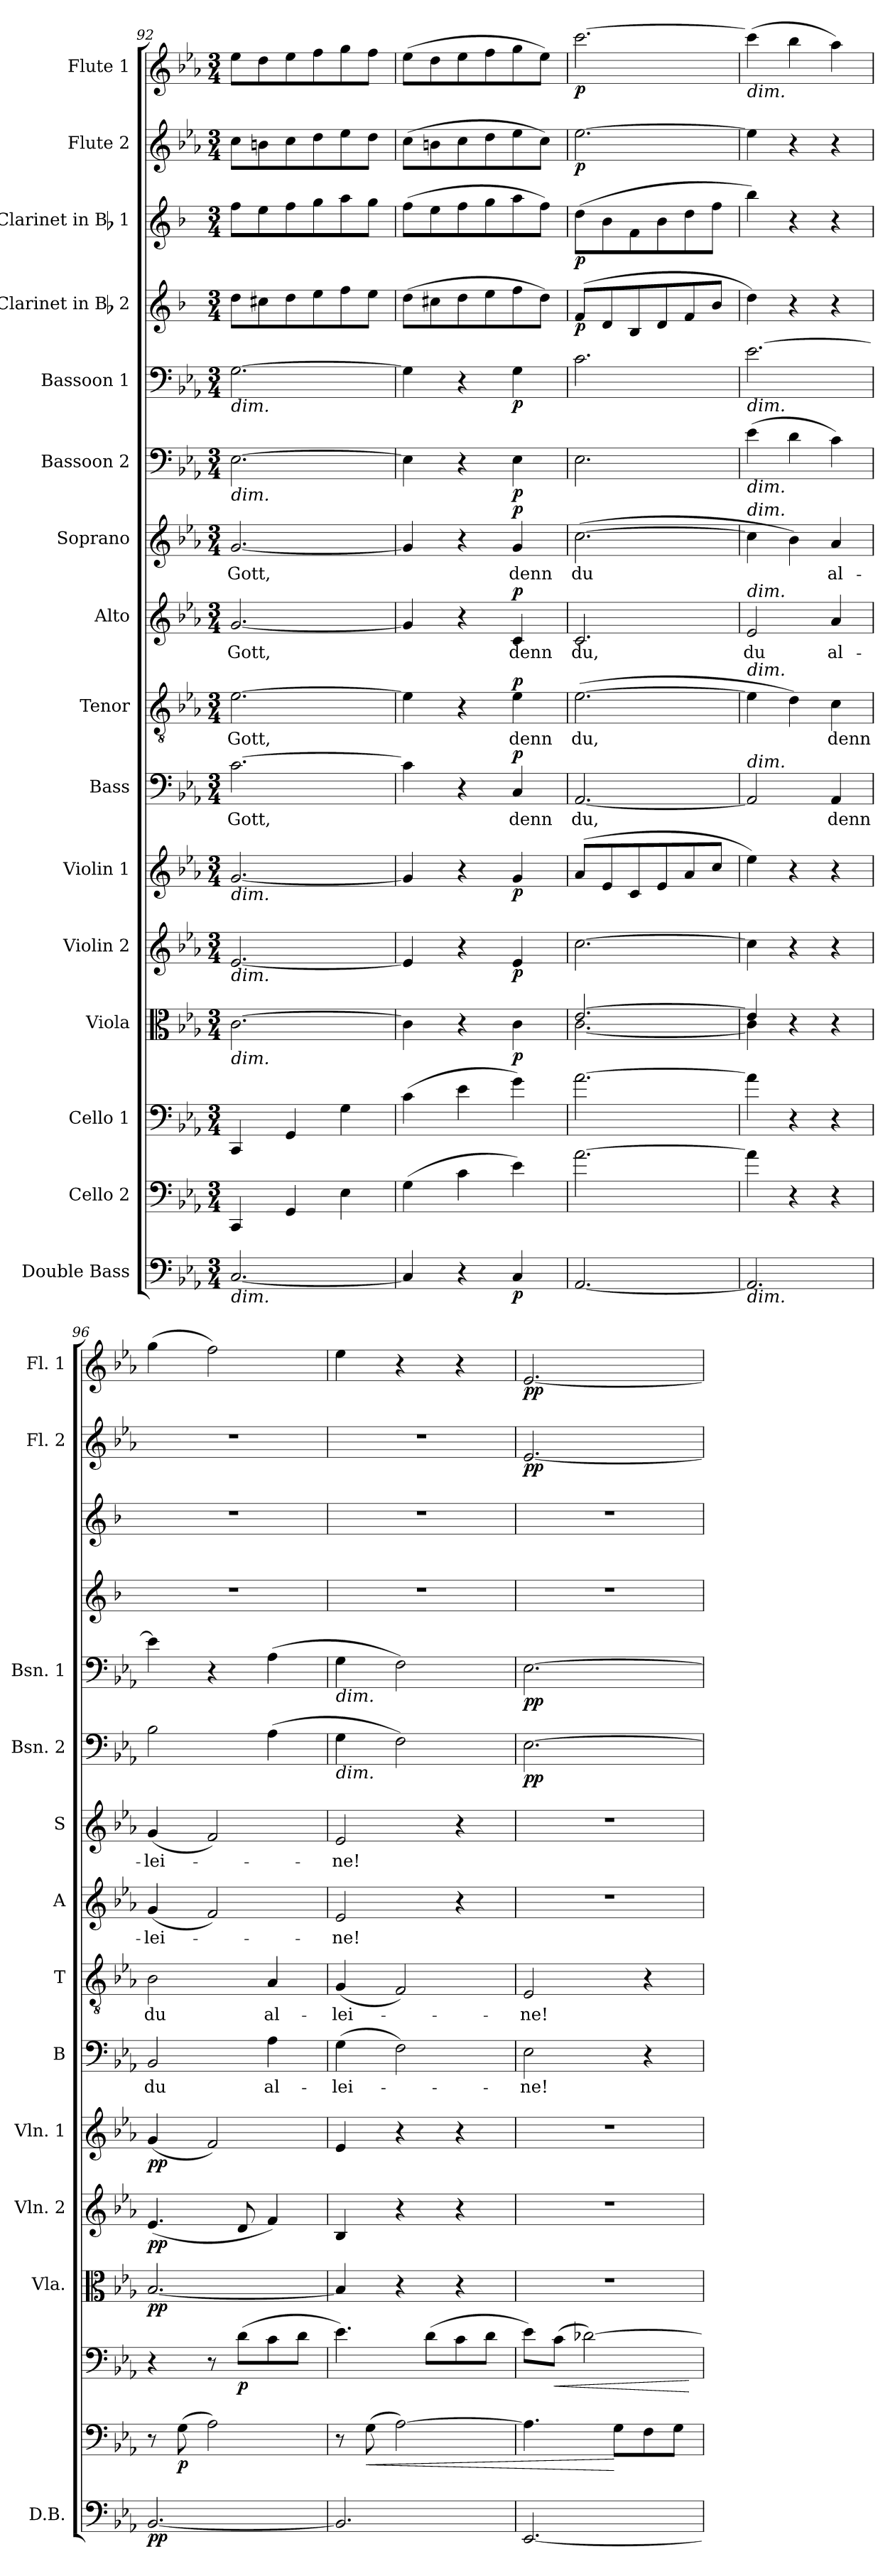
**kern	**dynam	**kern	**dynam	**kern	**dynam	**kern	**dynam	**kern	**dynam	**kern	**dynam	**kern	**text	**dynam	**kern	**text	**dynam	**kern	**text	**dynam	**kern	**text	**dynam	**kern	**dynam	**kern	**dynam	**kern	**dynam	**kern	**dynam	**kern	**dynam	**kern	**dynam
*part16	*part16	*part15	*part15	*part14	*part14	*part13	*part13	*part12	*part12	*part11	*part11	*part10	*part10	*part10	*part9	*part9	*part9	*part8	*part8	*part8	*part7	*part7	*part7	*part6	*part6	*part5	*part5	*part4	*part4	*part3	*part3	*part2	*part2	*part1	*part1
*staff16	*staff16	*staff15	*staff15	*staff14	*staff14	*staff13	*staff13	*staff12	*staff12	*staff11	*staff11	*staff10	*staff10	*staff10	*staff9	*staff9	*staff9	*staff8	*staff8	*staff8	*staff7	*staff7	*staff7	*staff6	*staff6	*staff5	*staff5	*staff4	*staff4	*staff3	*staff3	*staff2	*staff2	*staff1	*staff1
*I"Double Bass	*	*I"Cello 2	*	*I"Cello 1	*	*I"Viola	*	*I"Violin 2	*	*I"Violin 1	*	*I"Bass	*	*	*I"Tenor	*	*	*I"Alto	*	*	*I"Soprano	*	*	*I"Bassoon 2	*	*I"Bassoon 1	*	*I"Clarinet in Bb 2	*	*I"Clarinet in Bb 1	*	*I"Flute 2	*	*I"Flute 1	*
*I'D.B.	*	*	*	*	*	*I'Vla.	*	*I'Vln. 2	*	*I'Vln. 1	*	*I'B	*	*	*I'T	*	*	*I'A	*	*	*I'S	*	*	*I'Bsn. 2	*	*I'Bsn. 1	*	*	*	*	*	*I'Fl. 2	*	*I'Fl. 1	*
*clefF4	*	*clefF4	*	*clefF4	*	*clefC3	*	*clefG2	*	*clefG2	*	*clefF4	*	*	*clefGv2	*	*	*clefG2	*	*	*clefG2	*	*	*clefF4	*	*clefF4	*	*clefG2	*	*clefG2	*	*clefG2	*	*clefG2	*
*ITrd7c12	*	*	*	*	*	*	*	*	*	*	*	*	*	*	*	*	*	*	*	*	*	*	*	*	*	*	*	*ITrd1c2	*	*ITrd1c2	*	*	*	*	*
*k[b-e-a-]	*	*k[b-e-a-]	*	*k[b-e-a-]	*	*k[b-e-a-]	*	*k[b-e-a-]	*	*k[b-e-a-]	*	*k[b-e-a-]	*	*	*k[b-e-a-]	*	*	*k[b-e-a-]	*	*	*k[b-e-a-]	*	*	*k[b-e-a-]	*	*k[b-e-a-]	*	*k[b-e-a-]	*	*k[b-e-a-]	*	*k[b-e-a-]	*	*k[b-e-a-]	*
*E-:	*	*E-:	*	*E-:	*	*E-:	*	*E-:	*	*E-:	*	*E-:	*	*	*E-:	*	*	*E-:	*	*	*E-:	*	*	*E-:	*	*E-:	*	*E-:	*	*E-:	*	*E-:	*	*E-:	*
*M3/4	*	*M3/4	*	*M3/4	*	*M3/4	*	*M3/4	*	*M3/4	*	*M3/4	*	*	*M3/4	*	*	*M3/4	*	*	*M3/4	*	*	*M3/4	*	*M3/4	*	*M3/4	*	*M3/4	*	*M3/4	*	*M3/4	*
=92	=92	=92	=92	=92	=92	=92	=92	=92	=92	=92	=92	=92	=92	=92	=92	=92	=92	=92	=92	=92	=92	=92	=92	=92	=92	=92	=92	=92	=92	=92	=92	=92	=92	=92	=92
!	!	!	!	!	!	!	!	!	!	!	!	!	!	!	!	!	!	!	!	!	!	!	!	!	!	!LO:TX:b:i:t=dim.	!	!	!	!	!	!	!	!	!
!	!	!	!	!	!	!	!	!	!	!	!	!	!	!	!	!	!	!	!	!	!	!	!	!LO:TX:b:i:t=dim.	!	!	!	!	!	!	!	!	!	!	!
!	!	!	!	!	!	!	!	!	!	!LO:TX:b:i:t=dim.	!	!	!	!	!	!	!	!	!	!	!	!	!	!	!	!	!	!	!	!	!	!	!	!	!
!	!	!	!	!	!	!	!	!LO:TX:b:i:t=dim.	!	!	!	!	!	!	!	!	!	!	!	!	!	!	!	!	!	!	!	!	!	!	!	!	!	!	!
!	!	!	!	!	!	!LO:TX:b:i:t=dim.	!	!	!	!	!	!	!	!	!	!	!	!	!	!	!	!	!	!	!	!	!	!	!	!	!	!	!	!	!
!LO:TX:b:i:t=dim.	!	!	!	!	!	!	!	!	!	!	!	!	!	!	!	!	!	!	!	!	!	!	!	!	!	!	!	!	!	!	!	!	!	!	!
[2.CC/	.	4CC/	.	4CC/	.	[2.c\	.	[2.e-/	.	[2.g/	.	[2.c\	Gott,	.	[2.e-\	Gott,	.	[2.g/	Gott,	.	[2.g/	Gott,	.	[2.E-\	.	[2.G\	.	8cc\L	.	8ee-\L	.	8cc\L	.	8ee-\L	.
.	.	.	.	.	.	.	.	.	.	.	.	.	.	.	.	.	.	.	.	.	.	.	.	.	.	.	.	8bn\	.	8dd\	.	8bn\	.	8dd\	.
.	.	4GG/	.	4GG/	.	.	.	.	.	.	.	.	.	.	.	.	.	.	.	.	.	.	.	.	.	.	.	8cc\	.	8ee-\	.	8cc\	.	8ee-\	.
.	.	.	.	.	.	.	.	.	.	.	.	.	.	.	.	.	.	.	.	.	.	.	.	.	.	.	.	8dd\	.	8ff\	.	8dd\	.	8ff\	.
.	.	4E-\	.	4G\	.	.	.	.	.	.	.	.	.	.	.	.	.	.	.	.	.	.	.	.	.	.	.	8ee-\	.	8gg\	.	8ee-\	.	8gg\	.
.	.	.	.	.	.	.	.	.	.	.	.	.	.	.	.	.	.	.	.	.	.	.	.	.	.	.	.	8dd\J	.	8ff\J	.	8dd\J	.	8ff\J	.
=93	=93	=93	=93	=93	=93	=93	=93	=93	=93	=93	=93	=93	=93	=93	=93	=93	=93	=93	=93	=93	=93	=93	=93	=93	=93	=93	=93	=93	=93	=93	=93	=93	=93	=93	=93
4CC/]	.	(4G\	.	(4c\	.	4c\]	.	4e-/]	.	4g/]	.	4c\]	.	.	4e-\]	.	.	4g/]	.	.	4g/]	.	.	4E-\]	.	4G\]	.	(8cc\L	.	(8ee-\L	.	(8cc\L	.	(8ee-\L	.
.	.	.	.	.	.	.	.	.	.	.	.	.	.	.	.	.	.	.	.	.	.	.	.	.	.	.	.	8bn\	.	8dd\	.	8bn\	.	8dd\	.
4r	.	4c\	.	4e-\	.	4r	.	4r	.	4r	.	4r	.	.	4r	.	.	4r	.	.	4r	.	.	4r	.	4r	.	8cc\	.	8ee-\	.	8cc\	.	8ee-\	.
.	.	.	.	.	.	.	.	.	.	.	.	.	.	.	.	.	.	.	.	.	.	.	.	.	.	.	.	8dd\	.	8ff\	.	8dd\	.	8ff\	.
!	!LO:DY:b	!	!	!	!	!	!LO:DY:b	!	!LO:DY:b	!	!LO:DY:b	!	!	!LO:DY:a	!	!	!LO:DY:a	!	!	!LO:DY:a	!	!	!LO:DY:a	!	!LO:DY:b	!	!LO:DY:b	!	!	!	!	!	!	!	!
4CC/	p	4e-\)	.	4g\)	.	4c\	p	4e-/	p	4g/	p	4C/	denn	p	4e-\	denn	p	4c/	denn	p	4g/	denn	p	4E-\	p	4G\	p	8ee-\	.	8gg\	.	8ee-\	.	8gg\	.
.	.	.	.	.	.	.	.	.	.	.	.	.	.	.	.	.	.	.	.	.	.	.	.	.	.	.	.	8cc\J)	.	8ee-\J)	.	8cc\J)	.	8ee-\J)	.
=94	=94	=94	=94	=94	=94	=94	=94	=94	=94	=94	=94	=94	=94	=94	=94	=94	=94	=94	=94	=94	=94	=94	=94	=94	=94	=94	=94	=94	=94	=94	=94	=94	=94	=94	=94
*	*	*	*	*	*	*^	*	*	*	*	*	*	*	*	*	*	*	*	*	*	*	*	*	*	*	*	*	*	*	*	*	*	*	*	*
!	!	!	!	!	!	!	!	!	!	!	!	!	!	!	!	!	!	!	!	!	!	!	!	!	!	!	!	!	!	!LO:DY:b	!	!LO:DY:b	!	!LO:DY:b	!	!LO:DY:b
[2.AAA-/	.	[2.a-\	.	[2.a-\	.	[>2.e-/	[<2.c\	.	[2.cc\	.	(8a-/L	.	[2.AA-/	du,	.	([2.e-\	du,	.	2.c/	du,	.	([2.cc\	du	.	2.E-\	.	2.c\	.	(8e-/L	p	(8cc\L	p	[2.ee-\	p	[2.ccc\	p
.	.	.	.	.	.	.	.	.	.	.	8e-/	.	.	.	.	.	.	.	.	.	.	.	.	.	.	.	.	.	8c/	.	8a-\	.	.	.	.	.
.	.	.	.	.	.	.	.	.	.	.	8c/	.	.	.	.	.	.	.	.	.	.	.	.	.	.	.	.	.	8A-/	.	8e-\	.	.	.	.	.
.	.	.	.	.	.	.	.	.	.	.	8e-/	.	.	.	.	.	.	.	.	.	.	.	.	.	.	.	.	.	8c/	.	8a-\	.	.	.	.	.
.	.	.	.	.	.	.	.	.	.	.	8a-/	.	.	.	.	.	.	.	.	.	.	.	.	.	.	.	.	.	8e-/	.	8cc\	.	.	.	.	.
.	.	.	.	.	.	.	.	.	.	.	8cc/J	.	.	.	.	.	.	.	.	.	.	.	.	.	.	.	.	.	8a-/J	.	8ee-\J	.	.	.	.	.
=95	=95	=95	=95	=95	=95	=95	=95	=95	=95	=95	=95	=95	=95	=95	=95	=95	=95	=95	=95	=95	=95	=95	=95	=95	=95	=95	=95	=95	=95	=95	=95	=95	=95	=95	=95	=95
!	!	!	!	!	!	!	!	!	!	!	!	!	!	!	!	!	!	!	!	!	!	!	!	!	!	!	!	!	!	!	!	!	!	!	!LO:TX:b:i:t=dim.	!
!	!	!	!	!	!	!	!	!	!	!	!	!	!	!	!	!	!	!	!	!	!	!	!	!	!	!	!LO:TX:b:i:t=dim.	!	!	!	!	!	!	!	!	!
!	!	!	!	!	!	!	!	!	!	!	!	!	!	!	!	!	!	!	!	!	!	!	!	!	!LO:TX:b:i:t=dim.	!	!	!	!	!	!	!	!	!	!	!
!	!	!	!	!	!	!	!	!	!	!	!	!	!	!	!	!	!	!	!	!	!	!LO:TX:a:i:t=dim.	!	!	!	!	!	!	!	!	!	!	!	!	!	!
!	!	!	!	!	!	!	!	!	!	!	!	!	!	!	!	!	!	!	!LO:TX:a:i:t=dim.	!	!	!	!	!	!	!	!	!	!	!	!	!	!	!	!	!
!	!	!	!	!	!	!	!	!	!	!	!	!	!	!	!	!LO:TX:a:i:t=dim.	!	!	!	!	!	!	!	!	!	!	!	!	!	!	!	!	!	!	!	!
!	!	!	!	!	!	!	!	!	!	!	!	!	!LO:TX:a:i:t=dim.	!	!	!	!	!	!	!	!	!	!	!	!	!	!	!	!	!	!	!	!	!	!	!
!LO:TX:b:i:t=dim.	!	!	!	!	!	!	!	!	!	!	!	!	!	!	!	!	!	!	!	!	!	!	!	!	!	!	!	!	!	!	!	!	!	!	!	!
2.AAA-/]	.	4a-\]	.	4a-\]	.	4e-/]	4c\]	.	4cc\]	.	4ee-\)	.	2AA-/]	.	.	4e-\]	.	.	2e-/	du	.	4cc\]	.	.	(4e-\	.	[2.e-\	.	4cc\)	.	4aa-\)	.	4ee-\]	.	(4ccc\]	.
.	.	4r	.	4r	.	4r	4ryy	.	4r	.	4r	.	.	.	.	4d\)	.	.	.	.	.	4b-\)	.	.	4d\	.	.	.	4r	.	4r	.	4r	.	4bb-\	.
.	.	4r	.	4r	.	4r	4ryy	.	4r	.	4r	.	4AA-/	denn	.	4c\	denn	.	4a-/	al-	.	4a-/	al-	.	4c\)	.	.	.	4r	.	4r	.	4r	.	4aa-\)	.
=96	=96	=96	=96	=96	=96	=96	=96	=96	=96	=96	=96	=96	=96	=96	=96	=96	=96	=96	=96	=96	=96	=96	=96	=96	=96	=96	=96	=96	=96	=96	=96	=96	=96	=96	=96	=96
!	!LO:DY:b	!	!	!	!	!	!	!LO:DY:b	!	!LO:DY:b	!	!LO:DY:b	!	!	!	!	!	!	!	!	!	!	!	!	!	!	!	!	!	!	!	!	!	!	!	!
*	*	*	*	*	*	*v	*v	*	*	*	*	*	*	*	*	*	*	*	*	*	*	*	*	*	*	*	*	*	*	*	*	*	*	*	*	*
[2.BBB-/	pp	8r	.	4r	.	[2.B-/	pp	(4.e-/	pp	(4g/	pp	2BB-/	du	.	2B-\	du	.	(4g/	-lei-	.	(4g/	-lei-	.	2B-\	.	4e-\]	.	2.r	.	2.r	.	2.r	.	(4gg\	.
!	!	!	!LO:DY:b	!	!	!	!	!	!	!	!	!	!	!	!	!	!	!	!	!	!	!	!	!	!	!	!	!	!	!	!	!	!	!	!
.	.	(8G\	p	.	.	.	.	.	.	.	.	.	.	.	.	.	.	.	.	.	.	.	.	.	.	.	.	.	.	.	.	.	.	.	.
.	.	2A-\)	.	8r	.	.	.	.	.	2f/)	.	.	.	.	.	.	.	2f/)	.	.	2f/)	.	.	.	.	4r	.	.	.	.	.	.	.	2ff\)	.
!	!	!	!	!	!LO:DY:b	!	!	!	!	!	!	!	!	!	!	!	!	!	!	!	!	!	!	!	!	!	!	!	!	!	!	!	!	!	!
.	.	.	.	(8d\L	p	.	.	8d/	.	.	.	.	.	.	.	.	.	.	.	.	.	.	.	.	.	.	.	.	.	.	.	.	.	.	.
.	.	.	.	8c\	.	.	.	4f/)	.	.	.	4A-\	al-	.	4A-/	al-	.	.	.	.	.	.	.	(4A-\	.	(4A-\	.	.	.	.	.	.	.	.	.
.	.	.	.	8d\J	.	.	.	.	.	.	.	.	.	.	.	.	.	.	.	.	.	.	.	.	.	.	.	.	.	.	.	.	.	.	.
=97	=97	=97	=97	=97	=97	=97	=97	=97	=97	=97	=97	=97	=97	=97	=97	=97	=97	=97	=97	=97	=97	=97	=97	=97	=97	=97	=97	=97	=97	=97	=97	=97	=97	=97	=97
!	!	!	!	!	!	!	!	!	!	!	!	!	!	!	!	!	!	!	!	!	!	!	!	!	!	!LO:TX:b:i:t=dim.	!	!	!	!	!	!	!	!	!
!	!	!	!	!	!	!	!	!	!	!	!	!	!	!	!	!	!	!	!	!	!	!	!	!LO:TX:b:i:t=dim.	!	!	!	!	!	!	!	!	!	!	!
2.BBB-/]	.	8r	.	4.e-\)	.	4B-/]	.	4B-/	.	4e-/	.	(4G\	-lei-	.	(4G/	-lei-	.	2e-/	-ne!	.	2e-/	-ne!	.	4G\	.	4G\	.	2.r	.	2.r	.	2.r	.	4ee-\	.
!	!	!	!LO:HP:b	!	!	!	!	!	!	!	!	!	!	!	!	!	!	!	!	!	!	!	!	!	!	!	!	!	!	!	!	!	!	!	!
.	.	(8G\	<	.	.	.	.	.	.	.	.	.	.	.	.	.	.	.	.	.	.	.	.	.	.	.	.	.	.	.	.	.	.	.	.
.	.	[2A-\)	.	.	.	4r	.	4r	.	4r	.	2F\)	.	.	2F/)	.	.	.	.	.	.	.	.	2F\)	.	2F\)	.	.	.	.	.	.	.	4r	.
.	.	.	.	(8d\L	.	.	.	.	.	.	.	.	.	.	.	.	.	.	.	.	.	.	.	.	.	.	.	.	.	.	.	.	.	.	.
.	.	.	.	8c\	.	4r	.	4r	.	4r	.	.	.	.	.	.	.	4r	.	.	4r	.	.	.	.	.	.	.	.	.	.	.	.	4r	.
.	.	.	.	8d\J	.	.	.	.	.	.	.	.	.	.	.	.	.	.	.	.	.	.	.	.	.	.	.	.	.	.	.	.	.	.	.
!!LO:PB:g=z
=98	=98	=98	=98	=98	=98	=98	=98	=98	=98	=98	=98	=98	=98	=98	=98	=98	=98	=98	=98	=98	=98	=98	=98	=98	=98	=98	=98	=98	=98	=98	=98	=98	=98	=98	=98
!	!	!	!	!	!	!	!	!	!	!	!	!	!	!	!	!	!	!	!	!	!	!	!	!	!LO:DY:b	!	!LO:DY:b	!	!	!	!	!	!LO:DY:b	!	!LO:DY:b
[2.EEE-/	.	4.A-\]	.	8e-\L)	.	2.r	.	2.r	.	2.r	.	2E-\	-ne!	.	2E-/	-ne!	.	2.r	.	.	2.r	.	.	[2.E-\	pp	[2.E-\	pp	2.r	.	2.r	.	[2.e-/	pp	[2.e-/	pp
!	!	!	!	!	!LO:HP:b	!	!	!	!	!	!	!	!	!	!	!	!	!	!	!	!	!	!	!	!	!	!	!	!	!	!	!	!	!	!
.	.	.	.	(8c\J	<	.	.	.	.	.	.	.	.	.	.	.	.	.	.	.	.	.	.	.	.	.	.	.	.	.	.	.	.	.	.
.	.	.	.	[2d-X\)	.	.	.	.	.	.	.	.	.	.	.	.	.	.	.	.	.	.	.	.	.	.	.	.	.	.	.	.	.	.	.
.	.	8G\L	[	.	.	.	.	.	.	.	.	.	.	.	.	.	.	.	.	.	.	.	.	.	.	.	.	.	.	.	.	.	.	.	.
.	.	8F\	.	.	.	.	.	.	.	.	.	4r	.	.	4r	.	.	.	.	.	.	.	.	.	.	.	.	.	.	.	.	.	.	.	.
.	.	8G\J	.	.	.	.	.	.	.	.	.	.	.	.	.	.	.	.	.	.	.	.	.	.	.	.	.	.	.	.	.	.	.	.	.
.	.	.	.	.	[	.	.	.	.	.	.	.	.	.	.	.	.	.	.	.	.	.	.	.	.	.	.	.	.	.	.	.	.	.	.
=	=	=	=	=	=	=	=	=	=	=	=	=	=	=	=	=	=	=	=	=	=	=	=	=	=	=	=	=	=	=	=	=	=	=	=
*-	*-	*-	*-	*-	*-	*-	*-	*-	*-	*-	*-	*-	*-	*-	*-	*-	*-	*-	*-	*-	*-	*-	*-	*-	*-	*-	*-	*-	*-	*-	*-	*-	*-	*-	*-
